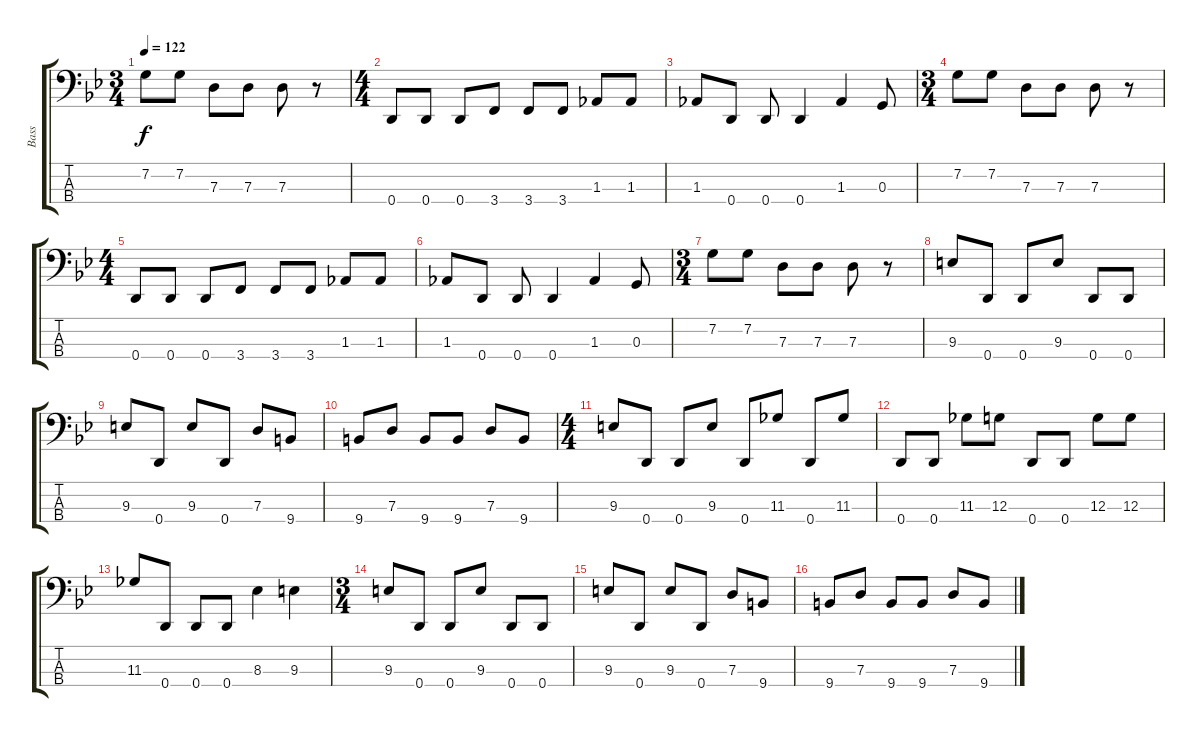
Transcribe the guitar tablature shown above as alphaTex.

\track ("Bass" "Bass") {instrument electricbassfinger}
\staff {score tabs}
\tuning (F2 C2 G1 D1) {hide}
\ts (3 4)
\tempo 122
\clef f4
\ks bb
7.2.8{dy f} 7.2.8 7.3.8 7.3.8 7.3.8 r.8 |
\ts (4 4)
0.4.8 0.4.8 0.4.8 3.4.8 3.4.8 3.4.8 1.3.8 1.3.8 |
1.3.8 0.4.8 0.4.8 0.4.4 1.3.4 0.3.8 |
\ts (3 4)
7.2.8 7.2.8 7.3.8 7.3.8 7.3.8 r.8 |
\ts (4 4)
0.4.8 0.4.8 0.4.8 3.4.8 3.4.8 3.4.8 1.3.8 1.3.8 |
1.3.8 0.4.8 0.4.8 0.4.4 1.3.4 0.3.8 |
\ts (3 4)
7.2.8 7.2.8 7.3.8 7.3.8 7.3.8 r.8 |
9.3.8 0.4.8 0.4.8 9.3.8 0.4.8 0.4.8 |
9.3.8 0.4.8 9.3.8 0.4.8 7.3.8 9.4.8 |
9.4.8 7.3.8 9.4.8 9.4.8 7.3.8 9.4.8 |
\ts (4 4)
9.3.8 0.4.8 0.4.8 9.3.8 0.4.8 11.3.8 0.4.8 11.3.8 |
0.4.8 0.4.8 11.3.8 12.3.8 0.4.8 0.4.8 12.3.8 12.3.8 |
11.3.8 0.4.8 0.4.8 0.4.8 8.3.4 9.3.4 |
\ts (3 4)
9.3.8 0.4.8 0.4.8 9.3.8 0.4.8 0.4.8 |
9.3.8 0.4.8 9.3.8 0.4.8 7.3.8 9.4.8 |
9.4.8 7.3.8 9.4.8 9.4.8 7.3.8 9.4.8
